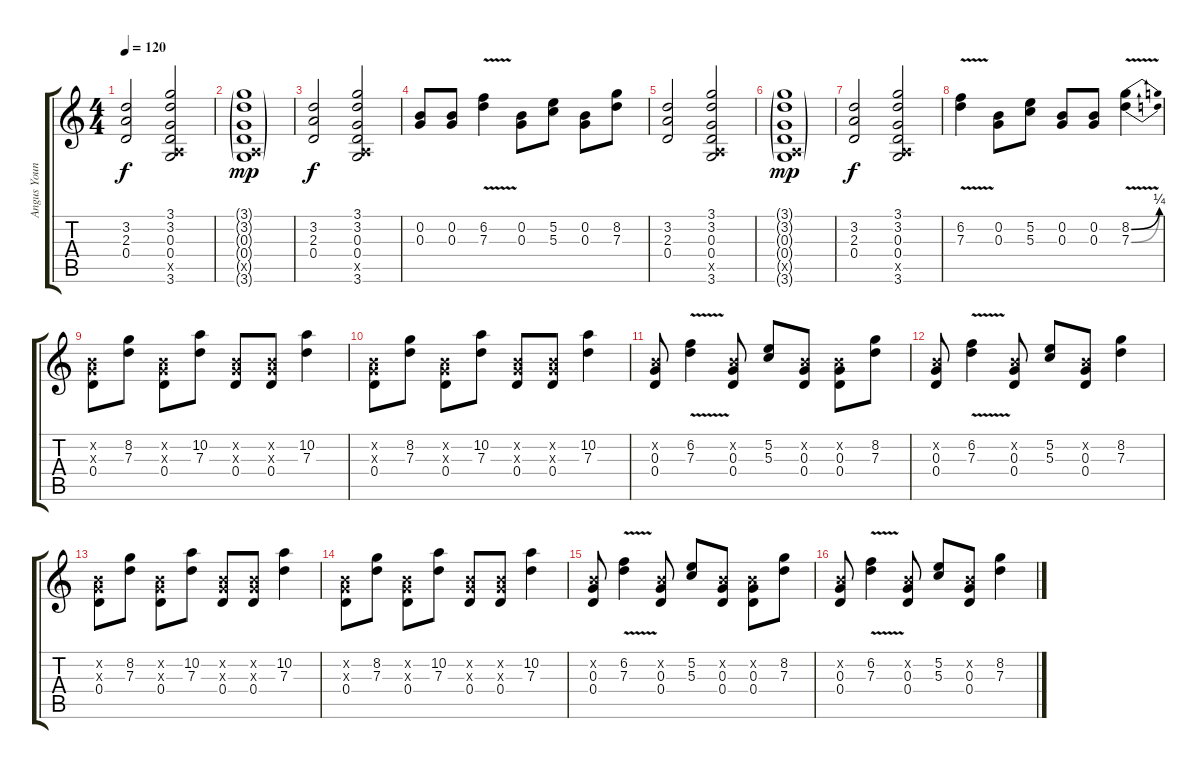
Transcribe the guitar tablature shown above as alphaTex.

\track ("Angus Young" "Angus Youn") {instrument overdrivenguitar}
\staff {score tabs}
\tuning (E4 B3 G3 D3 A2 E2) {hide}
\ts (4 4)
\tempo 120
\clef g2
\ks c
(3.2 2.3 0.4).2{dy f} (3.1 3.2 0.3 0.4 0.5{x} 3.6).2 |
(3.1{g} 3.2{g} 0.3{g} 0.4{g} 0.5{g x} 3.6{g}).1{dy mp} |
(3.2 2.3 0.4).2{dy f} (3.1 3.2 0.3 0.4 0.5{x} 3.6).2 |
(0.2 0.3).8 (0.2 0.3).8 (6.2{v} 7.3).4 (0.2 0.3).8 (5.2 5.3).8 (0.2 0.3).8 (8.2 7.3).8 |
(3.2 2.3 0.4).2 (3.1 3.2 0.3 0.4 0.5{x} 3.6).2 |
(3.1{g} 3.2{g} 0.3{g} 0.4{g} 0.5{g x} 3.6{g}).1{dy mp} |
(3.2 2.3 0.4).2{dy f} (3.1 3.2 0.3 0.4 0.5{x} 3.6).2 |
(6.2{v} 7.3).4 (0.2 0.3).8 (5.2 5.3).8 (0.2 0.3).8 (0.2 0.3).8 (8.2{be (bend 0 0 60 1) v} 7.3{be (bend 0 0 60 1)}).4 |
(0.2{x} 0.3{x} 0.4).8 (8.2 7.3).8 (0.2{x} 0.3{x} 0.4).8 (10.2 7.3).8 (0.2{x} 0.3{x} 0.4).8 (0.2{x} 0.3{x} 0.4).8 (10.2 7.3).4 |
(0.2{x} 0.3{x} 0.4).8 (8.2 7.3).8 (0.2{x} 0.3{x} 0.4).8 (10.2 7.3).8 (0.2{x} 0.3{x} 0.4).8 (0.2{x} 0.3{x} 0.4).8 (10.2 7.3).4 |
(0.2{x} 0.3 0.4).8 (6.2{v} 7.3).4 (0.2{x} 0.3 0.4).8 (5.2 5.3).8 (0.2{x} 0.3 0.4).8 (0.2{x} 0.3 0.4).8 (8.2 7.3).8 |
(0.2{x} 0.3 0.4).8 (6.2{v} 7.3).4 (0.2{x} 0.3 0.4).8 (5.2 5.3).8 (0.2{x} 0.3 0.4).8 (8.2 7.3).4 |
(0.2{x} 0.3{x} 0.4).8 (8.2 7.3).8 (0.2{x} 0.3{x} 0.4).8 (10.2 7.3).8 (0.2{x} 0.3{x} 0.4).8 (0.2{x} 0.3{x} 0.4).8 (10.2 7.3).4 |
(0.2{x} 0.3{x} 0.4).8 (8.2 7.3).8 (0.2{x} 0.3{x} 0.4).8 (10.2 7.3).8 (0.2{x} 0.3{x} 0.4).8 (0.2{x} 0.3{x} 0.4).8 (10.2 7.3).4 |
(0.2{x} 0.3 0.4).8 (6.2{v} 7.3).4 (0.2{x} 0.3 0.4).8 (5.2 5.3).8 (0.2{x} 0.3 0.4).8 (0.2{x} 0.3 0.4).8 (8.2 7.3).8 |
(0.2{x} 0.3 0.4).8 (6.2{v} 7.3).4 (0.2{x} 0.3 0.4).8 (5.2 5.3).8 (0.2{x} 0.3 0.4).8 (8.2 7.3).4
